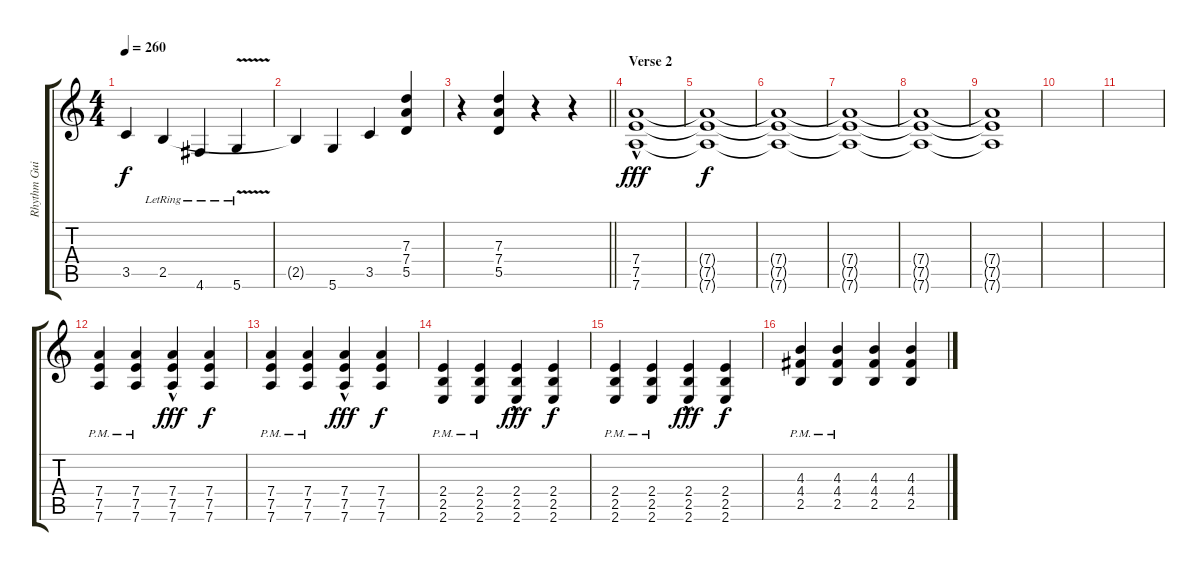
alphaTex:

\track ("Rhythm Guitar" "Rhythm Gui") {instrument overdrivenguitar}
\staff {score tabs}
\tuning (E4 B3 G3 D3 A2 D2) {hide}
\ts (4 4)
\tempo 260
\clef g2
\ks c
3.5{t}.4{dy f} 2.5{lr}.4 4.6{lr}.4 5.6{v lr}.4 |
2.5{t}.4 5.6.4 3.5.4 (7.3 7.4 5.5).4 |
\barLineRight lightlight
r.4 (7.3 7.4 5.5).4 r.4 r.4 |
\section ("" "Verse 2")
(7.4 7.5{hac} 7.6).1{dy fff} |
(7.4{t} 7.5{t} 7.6{t}).1{dy f} |
(7.4{t} 7.5{t} 7.6{t}).1 |
(7.4{t} 7.5{t} 7.6{t}).1 |
(7.4{t} 7.5{t} 7.6{t}).1 |
(7.4{t} 7.5{t} 7.6{t}).1 |
|
|
(7.4{pm} 7.5{pm} 7.6{pm}).4 (7.4{pm} 7.5{pm} 7.6{pm}).4 (7.4{hac} 7.5 7.6).4{dy fff} (7.4 7.5 7.6).4{dy f} |
(7.4{pm} 7.5{pm} 7.6{pm}).4 (7.4{pm} 7.5{pm} 7.6{pm}).4 (7.4{hac} 7.5 7.6).4{dy fff} (7.4 7.5 7.6).4{dy f} |
(2.4{pm} 2.5{pm} 2.6{pm}).4 (2.4{pm} 2.5{pm} 2.6{pm}).4 (2.4{hac} 2.5 2.6).4{dy fff} (2.4 2.5 2.6).4{dy f} |
(2.4{pm} 2.5{pm} 2.6{pm}).4 (2.4{pm} 2.5{pm} 2.6{pm}).4 (2.4{hac} 2.5 2.6).4{dy fff} (2.4 2.5 2.6).4{dy f} |
(4.3{pm} 4.4{pm} 2.5{pm}).4 (4.3{pm} 4.4{pm} 2.5{pm}).4 (4.3 4.4 2.5).4 (4.3 4.4 2.5).4
